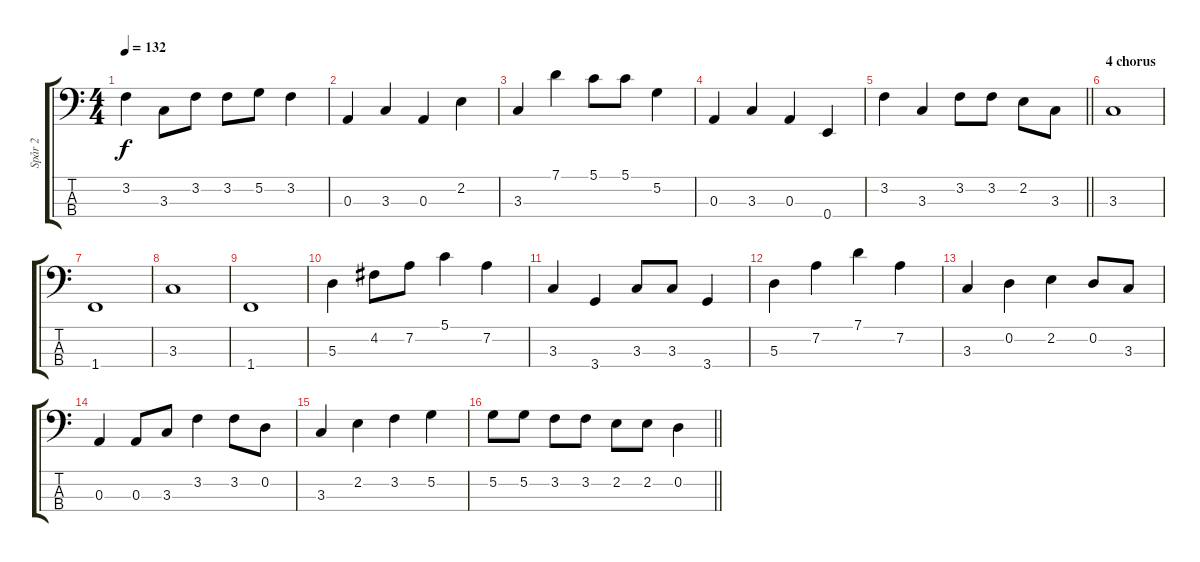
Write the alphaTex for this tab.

\track ("Spår 2" "Spår 2") {instrument electricbassfinger}
\staff {score tabs}
\tuning (G2 D2 A1 E1) {hide}
\ts (4 4)
\tempo 132
\clef f4
\ks c
3.2.4{dy f} 3.3.8 3.2.8 3.2.8 5.2.8 3.2.4 |
0.3.4 3.3.4 0.3.4 2.2.4 |
3.3.4 7.1.4 5.1.8 5.1.8 5.2.4 |
0.3.4 3.3.4 0.3.4 0.4.4 |
\barLineRight lightlight
3.2.4 3.3.4 3.2.8 3.2.8 2.2.8 3.3.8 |
\section ("" "4 chorus")
3.3.1 |
1.4.1 |
3.3.1 |
1.4.1 |
5.3.4 4.2.8 7.2.8 5.1.4 7.2.4 |
3.3.4 3.4.4 3.3.8 3.3.8 3.4.4 |
5.3.4 7.2.4 7.1.4 7.2.4 |
3.3.4 0.2.4 2.2.4 0.2.8 3.3.8 |
0.3.4 0.3.8 3.3.8 3.2.4 3.2.8 0.2.8 |
3.3.4 2.2.4 3.2.4 5.2.4 |
\barLineRight lightlight
5.2.8 5.2.8 3.2.8 3.2.8 2.2.8 2.2.8 0.2.4
